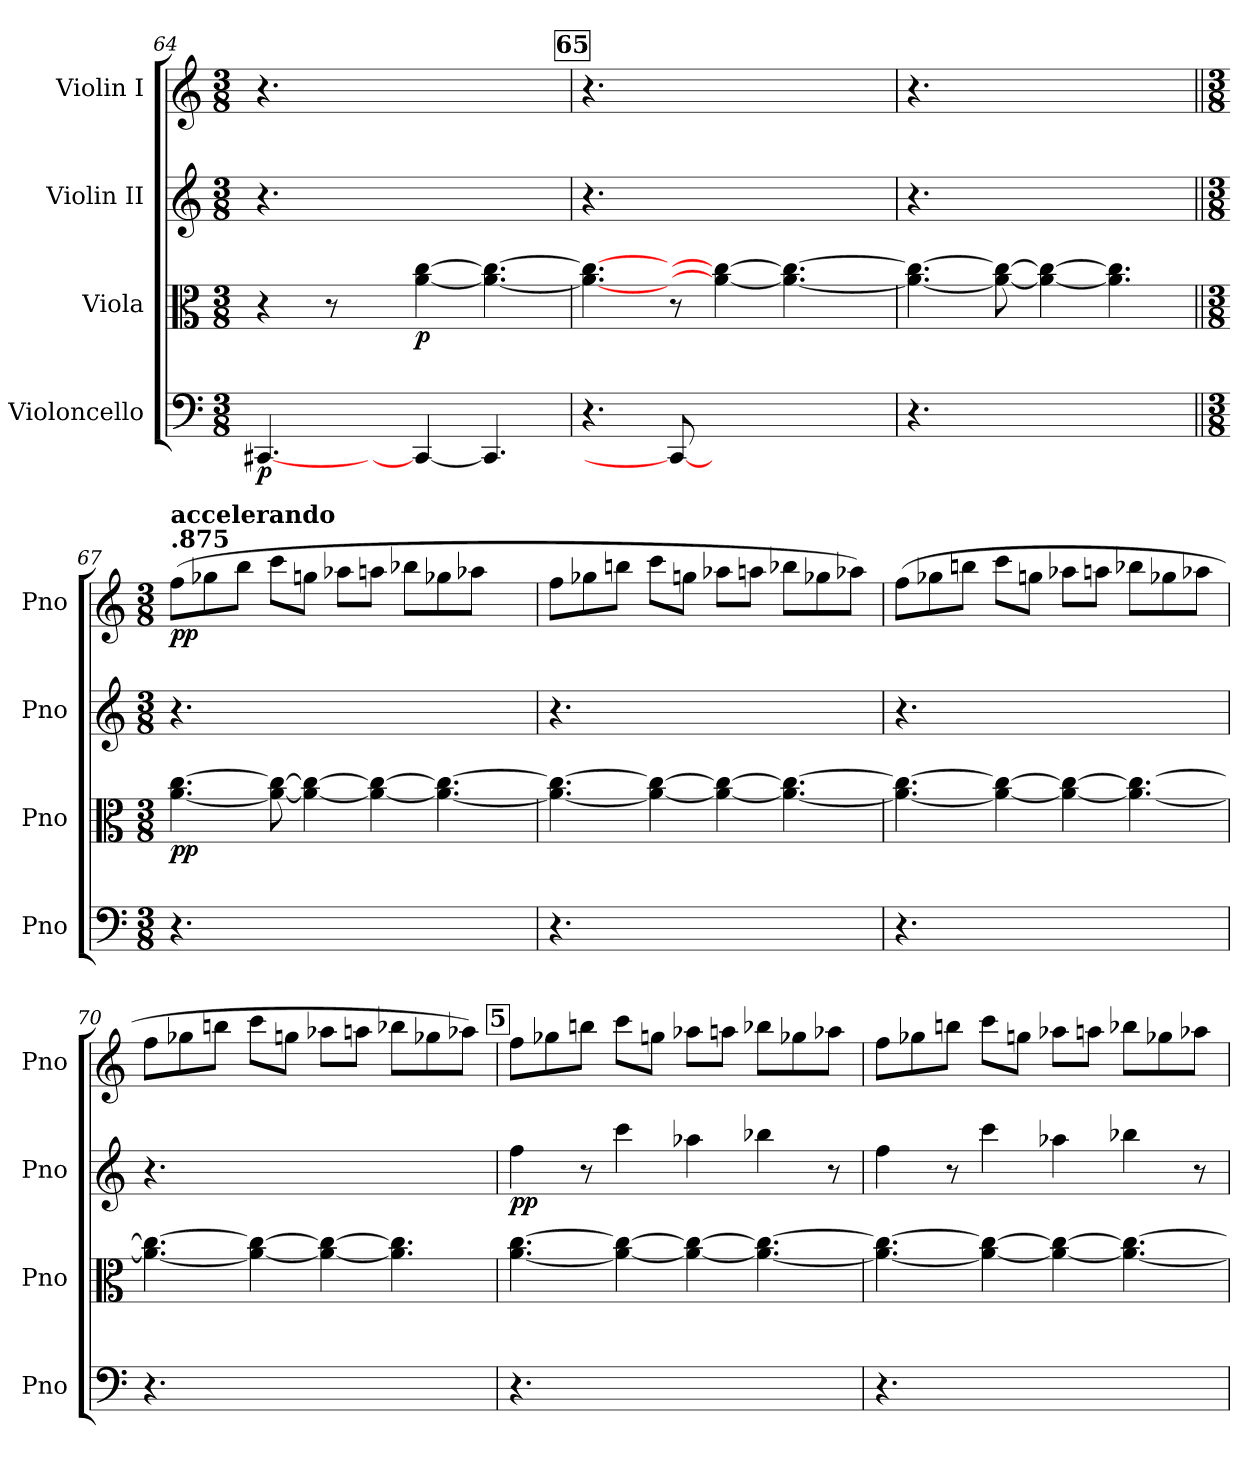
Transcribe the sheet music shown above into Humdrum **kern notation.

**kern	**dynam	**kern	**dynam	**kern	**dynam	**kern	**dynam
*part4	*part4	*part3	*part3	*part2	*part2	*part1	*part1
*staff4	*staff4	*staff3	*staff3	*staff2	*staff2	*staff1	*staff1
*I"Violoncello	*	*I"Viola	*	*I"Violin II	*	*I"Violin I	*
*I'Pno	*	*I'Pno	*	*I'Pno	*	*I'Pno	*
*clefF4	*	*clefC3	*	*clefG2	*	*clefG2	*
*k[]	*	*k[]	*	*k[]	*	*k[]	*
*M3/8	*	*M3/8	*	*M3/8	*	*M3/8	*
=64	=64	=64	=64	=64	=64	=64	=64
!	!LO:DY:b	!	!	!	!	!	!
[4.CC#X/	p	4r	.	4.r	.	4.r	.
.	.	8r	.	.	.	.	.
8ryy	.	8ryy	.	2.ryy	.	2.ryy	.
!	!	!	!LO:DY:b	!	!	!	!
4CC#/_	.	[4a\ [4cc\	p	.	.	.	.
4.CC#/]	.	4.a\_ 4.cc\_	.	.	.	.	.
!!LO:LB:g=z
!!LO:REH:place=s1:a:fs=14:t=65
=65	=65	=65	=65	=65	=65	=65	=65
4.r	.	4.a\_ 4.cc\_	.	4.r	.	4.r	.
8CC#/_	.	8r	.	2.ryy	.	2.ryy	.
2ryy	.	4a\_ 4cc\_	.	.	.	.	.
.	.	4.a\_ 4.cc\_	.	.	.	.	.
8ryy	.	.	.	.	.	.	.
=66	=66	=66	=66	=66	=66	=66	=66
4.r	.	4.a\_ 4.cc\_	.	4.r	.	4.r	.
2.ryy	.	8a\_ 8cc\_	.	2.ryy	.	2.ryy	.
.	.	4a\_ 4cc\_	.	.	.	.	.
.	.	4.a\] 4.cc\]	.	.	.	.	.
=67||	=67||	=67||	=67||	=67||	=67||	=67||	=67||
*M3/8	*	*M3/8	*	*M3/8	*	*M3/8	*
*	*	*	*	*	*	*MM121	*
!	!	!	!	!	!	!LO:TX:a:B:t=.875	!
!	!	!	!	!	!	!LO:TX:a:B:t=accelerando	!
!	!	!	!LO:DY:b	!	!	!	!LO:DY:b
4.r	.	[4.a\ [4.cc\	pp	4.r	.	(>8ff\L	pp
.	.	.	.	.	.	8gg-X\	.
.	.	.	.	.	.	8bb\J	.
1ryy	.	8a\_ 8cc\_	.	1ryy	.	8ccc\L	.
.	.	4a\_ 4cc\_	.	.	.	8ggn\J	.
.	.	.	.	.	.	8aa-X\L	.
.	.	4a\_ 4cc\_	.	.	.	8aan\J	.
.	.	.	.	.	.	8bb-X\L	.
.	.	4.a\_ 4.cc\_	.	.	.	8gg-X\	.
.	.	.	.	.	.	8aa-X\J	.
.	.	.	.	.	.	8ryy	.
!!LO:LB:g=z
=68	=68	=68	=68	=68	=68	=68	=68
4.r	.	4.a\_ 4.cc\_	.	4.r	.	8ff\L	.
.	.	.	.	.	.	8gg-X\	.
.	.	.	.	.	.	8bbni\J	.
2..ryy	.	4a\_ 4cc\_	.	2..ryy	.	8ccc\L	.
.	.	.	.	.	.	8ggn\J	.
.	.	4a\_ 4cc\_	.	.	.	8aa-X\L	.
.	.	.	.	.	.	8aan\J	.
.	.	4.a\_ 4.cc\_	.	.	.	8bb-X\L	.
.	.	.	.	.	.	8gg-X\	.
.	.	.	.	.	.	8aa-X\J)	.
=69	=69	=69	=69	=69	=69	=69	=69
4.r	.	4.a\_ 4.cc\_	.	4.r	.	(>8ff\L	.
.	.	.	.	.	.	8gg-X\	.
.	.	.	.	.	.	8bbni\J	.
2..ryy	.	4a\_ 4cc\_	.	2..ryy	.	8ccc\L	.
.	.	.	.	.	.	8ggn\J	.
.	.	4a\_ 4cc\_	.	.	.	8aa-X\L	.
.	.	.	.	.	.	8aan\J	.
.	.	4.a\_ 4.cc\_	.	.	.	8bb-X\L	.
.	.	.	.	.	.	8gg-X\	.
.	.	.	.	.	.	8aa-X\J	.
!!LO:PB:g=z
=70	=70	=70	=70	=70	=70	=70	=70
4.r	.	4.a\_ 4.cc\_	.	4.r	.	8ff\L	.
.	.	.	.	.	.	8gg-X\	.
.	.	.	.	.	.	8bbni\J	.
2..ryy	.	4a\_ 4cc\_	.	2..ryy	.	8ccc\L	.
.	.	.	.	.	.	8ggn\J	.
.	.	4a\_ 4cc\_	.	.	.	8aa-X\L	.
.	.	.	.	.	.	8aan\J	.
.	.	4.a\] 4.cc\]	.	.	.	8bb-X\L	.
.	.	.	.	.	.	8gg-X\	.
.	.	.	.	.	.	8aa-X\J)	.
!!LO:REH:place=s1:a:fs=14:t=5
=71	=71	=71	=71	=71	=71	=71	=71
!	!	!	!	!	!LO:DY:b	!	!
4.r	.	[4.a\ [4.cc\	.	4ff\	pp	8ff\L	.
.	.	.	.	.	.	8gg-X\	.
.	.	.	.	8r	.	8bbni\J	.
2..ryy	.	4a\_ 4cc\_	.	4ccc\	.	8ccc\L	.
.	.	.	.	.	.	8ggn\J	.
.	.	4a\_ 4cc\_	.	4aa-X\	.	8aa-X\L	.
.	.	.	.	.	.	8aan\J	.
.	.	4.a\_ 4.cc\_	.	4bb-X\	.	8bb-X\L	.
.	.	.	.	.	.	8gg-X\	.
.	.	.	.	8r	.	8aa-X\J	.
!!LO:LB:g=z
=72	=72	=72	=72	=72	=72	=72	=72
4.r	.	4.a\_ 4.cc\_	.	4ff\	.	8ff\L	.
.	.	.	.	.	.	8gg-X\	.
.	.	.	.	8r	.	8bbni\J	.
2..ryy	.	4a\_ 4cc\_	.	4ccc\	.	8ccc\L	.
.	.	.	.	.	.	8ggn\J	.
.	.	4a\_ 4cc\_	.	4aa-X\	.	8aa-X\L	.
.	.	.	.	.	.	8aan\J	.
.	.	4.a\_ 4.cc\_	.	4bb-X\	.	8bb-X\L	.
.	.	.	.	.	.	8gg-X\	.
.	.	.	.	8r	.	8aa-X\J	.
=	=	=	=	=	=	=	=
*-	*-	*-	*-	*-	*-	*-	*-
